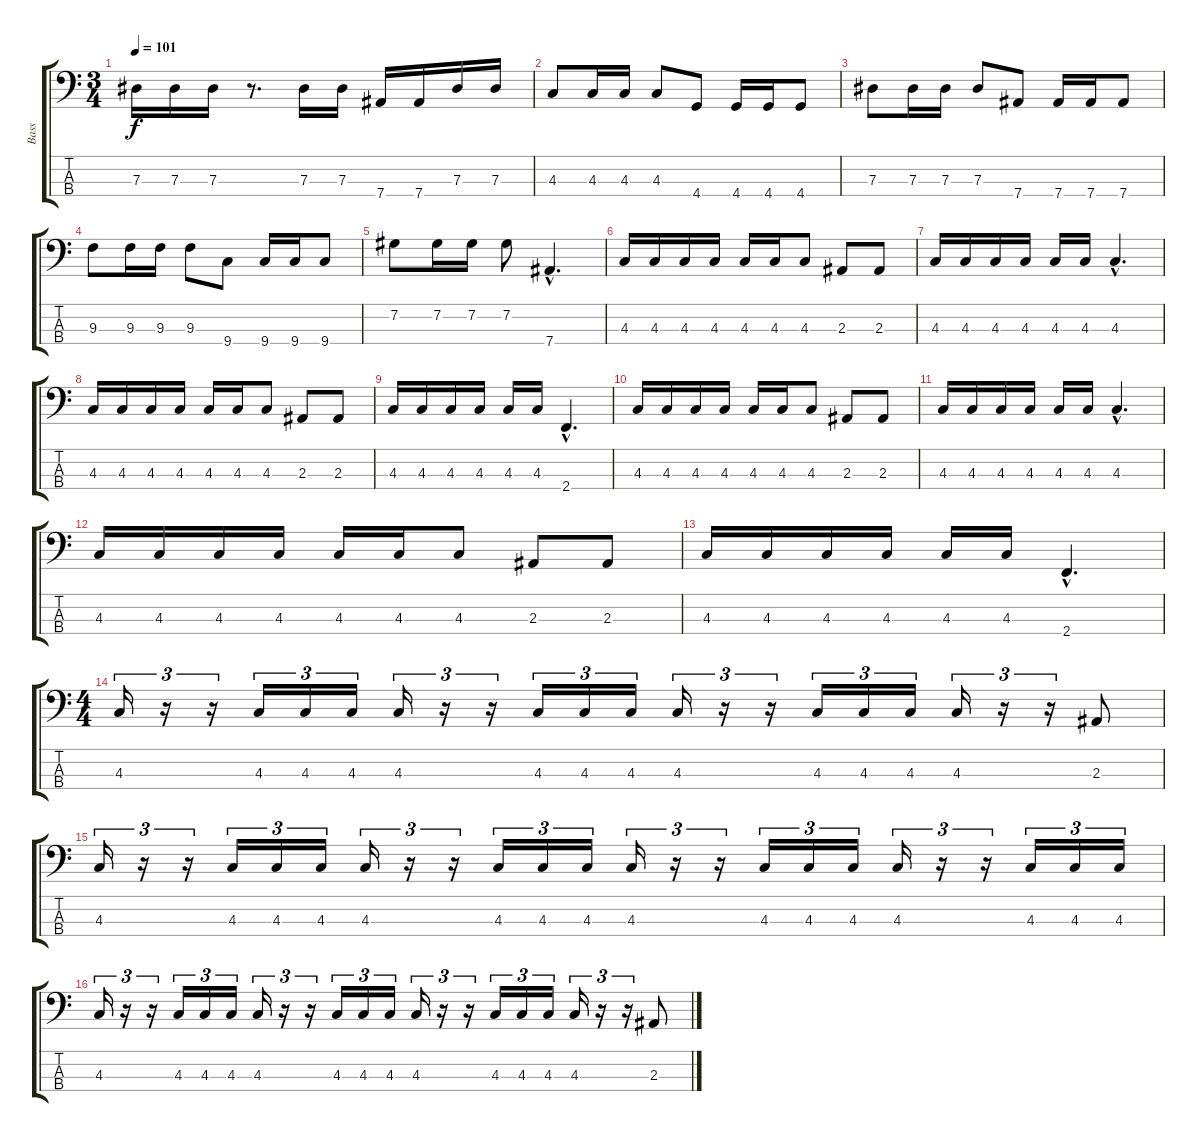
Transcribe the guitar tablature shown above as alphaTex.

\track ("Bass" "Bass") {instrument fretlessbass}
\staff {score tabs}
\tuning (Gb2 Db2 Ab1 Eb1) {hide}
\ts (3 4)
\tempo 101
\clef f4
\ks c
7.3.16{dy f} 7.3.16 7.3.16 r.8{d} 7.3.16 7.3.16 7.4.16 7.4.16 7.3.16 7.3.16 |
4.3.8 4.3.16 4.3.16 4.3.8 4.4.8 4.4.16 4.4.16 4.4.8 |
7.3.8 7.3.16 7.3.16 7.3.8 7.4.8 7.4.16 7.4.16 7.4.8 |
9.3.8 9.3.16 9.3.16 9.3.8 9.4.8 9.4.16 9.4.16 9.4.8 |
7.2.8 7.2.16 7.2.16 7.2.8 7.4{hac}.4{d} |
4.3.16 4.3.16 4.3.16 4.3.16 4.3.16 4.3.16 4.3.8 2.3.8 2.3.8 |
4.3.16 4.3.16 4.3.16 4.3.16 4.3.16 4.3.16 4.3{hac}.4{d} |
4.3.16 4.3.16 4.3.16 4.3.16 4.3.16 4.3.16 4.3.8 2.3.8 2.3.8 |
4.3.16 4.3.16 4.3.16 4.3.16 4.3.16 4.3.16 2.4{hac}.4{d} |
4.3.16 4.3.16 4.3.16 4.3.16 4.3.16 4.3.16 4.3.8 2.3.8 2.3.8 |
4.3.16 4.3.16 4.3.16 4.3.16 4.3.16 4.3.16 4.3{hac}.4{d} |
4.3.16 4.3.16 4.3.16 4.3.16 4.3.16 4.3.16 4.3.8 2.3.8 2.3.8 |
4.3.16 4.3.16 4.3.16 4.3.16 4.3.16 4.3.16 2.4{hac}.4{d} |
\ts (4 4)
4.3.16{tu (3 2)} r.16{tu (3 2)} r.16{tu (3 2)} 4.3.16{tu (3 2)} 4.3.16{tu (3 2)} 4.3.16{tu (3 2)} 4.3.16{tu (3 2)} r.16{tu (3 2)} r.16{tu (3 2)} 4.3.16{tu (3 2)} 4.3.16{tu (3 2)} 4.3.16{tu (3 2)} 4.3.16{tu (3 2)} r.16{tu (3 2)} r.16{tu (3 2)} 4.3.16{tu (3 2)} 4.3.16{tu (3 2)} 4.3.16{tu (3 2)} 4.3.16{tu (3 2)} r.16{tu (3 2)} r.16{tu (3 2)} 2.3.8 |
4.3.16{tu (3 2)} r.16{tu (3 2)} r.16{tu (3 2)} 4.3.16{tu (3 2)} 4.3.16{tu (3 2)} 4.3.16{tu (3 2)} 4.3.16{tu (3 2)} r.16{tu (3 2)} r.16{tu (3 2)} 4.3.16{tu (3 2)} 4.3.16{tu (3 2)} 4.3.16{tu (3 2)} 4.3.16{tu (3 2)} r.16{tu (3 2)} r.16{tu (3 2)} 4.3.16{tu (3 2)} 4.3.16{tu (3 2)} 4.3.16{tu (3 2)} 4.3.16{tu (3 2)} r.16{tu (3 2)} r.16{tu (3 2)} 4.3.16{tu (3 2)} 4.3.16{tu (3 2)} 4.3.16{tu (3 2)} |
4.3.16{tu (3 2)} r.16{tu (3 2)} r.16{tu (3 2)} 4.3.16{tu (3 2)} 4.3.16{tu (3 2)} 4.3.16{tu (3 2)} 4.3.16{tu (3 2)} r.16{tu (3 2)} r.16{tu (3 2)} 4.3.16{tu (3 2)} 4.3.16{tu (3 2)} 4.3.16{tu (3 2)} 4.3.16{tu (3 2)} r.16{tu (3 2)} r.16{tu (3 2)} 4.3.16{tu (3 2)} 4.3.16{tu (3 2)} 4.3.16{tu (3 2)} 4.3.16{tu (3 2)} r.16{tu (3 2)} r.16{tu (3 2)} 2.3.8
